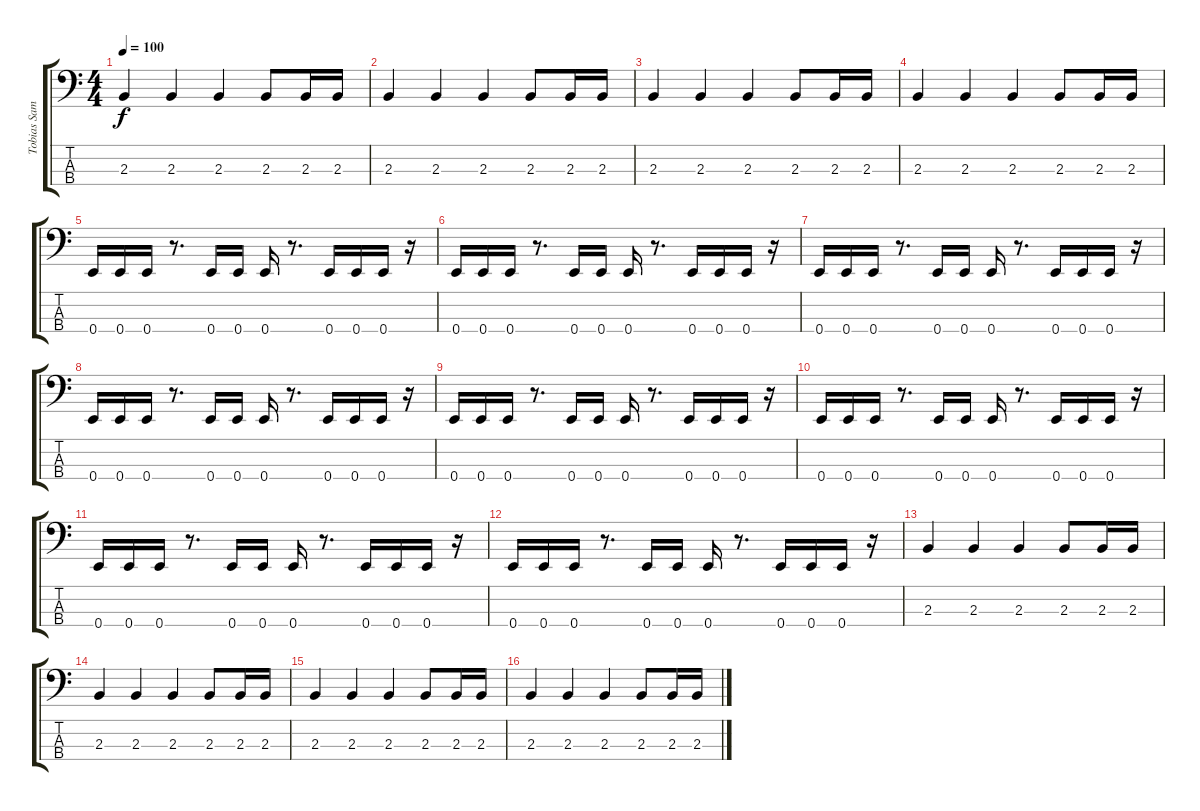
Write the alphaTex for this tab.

\track ("Tobias Sammet" "Tobias Sam") {instrument electricbassfinger}
\staff {score tabs}
\tuning (G2 D2 A1 E1) {hide}
\ts (4 4)
\tempo 100
\clef f4
\ks c
2.3.4{dy f} 2.3.4 2.3.4 2.3.8 2.3.16 2.3.16 |
2.3.4 2.3.4 2.3.4 2.3.8 2.3.16 2.3.16 |
2.3.4 2.3.4 2.3.4 2.3.8 2.3.16 2.3.16 |
2.3.4 2.3.4 2.3.4 2.3.8 2.3.16 2.3.16 |
0.4.16 0.4.16 0.4.16 r.8{d} 0.4.16 0.4.16 0.4.16 r.8{d} 0.4.16 0.4.16 0.4.16 r.16 |
0.4.16 0.4.16 0.4.16 r.8{d} 0.4.16 0.4.16 0.4.16 r.8{d} 0.4.16 0.4.16 0.4.16 r.16 |
0.4.16 0.4.16 0.4.16 r.8{d} 0.4.16 0.4.16 0.4.16 r.8{d} 0.4.16 0.4.16 0.4.16 r.16 |
0.4.16 0.4.16 0.4.16 r.8{d} 0.4.16 0.4.16 0.4.16 r.8{d} 0.4.16 0.4.16 0.4.16 r.16 |
0.4.16 0.4.16 0.4.16 r.8{d} 0.4.16 0.4.16 0.4.16 r.8{d} 0.4.16 0.4.16 0.4.16 r.16 |
0.4.16 0.4.16 0.4.16 r.8{d} 0.4.16 0.4.16 0.4.16 r.8{d} 0.4.16 0.4.16 0.4.16 r.16 |
0.4.16 0.4.16 0.4.16 r.8{d} 0.4.16 0.4.16 0.4.16 r.8{d} 0.4.16 0.4.16 0.4.16 r.16 |
0.4.16 0.4.16 0.4.16 r.8{d} 0.4.16 0.4.16 0.4.16 r.8{d} 0.4.16 0.4.16 0.4.16 r.16 |
2.3.4 2.3.4 2.3.4 2.3.8 2.3.16 2.3.16 |
2.3.4 2.3.4 2.3.4 2.3.8 2.3.16 2.3.16 |
2.3.4 2.3.4 2.3.4 2.3.8 2.3.16 2.3.16 |
2.3.4 2.3.4 2.3.4 2.3.8 2.3.16 2.3.16
